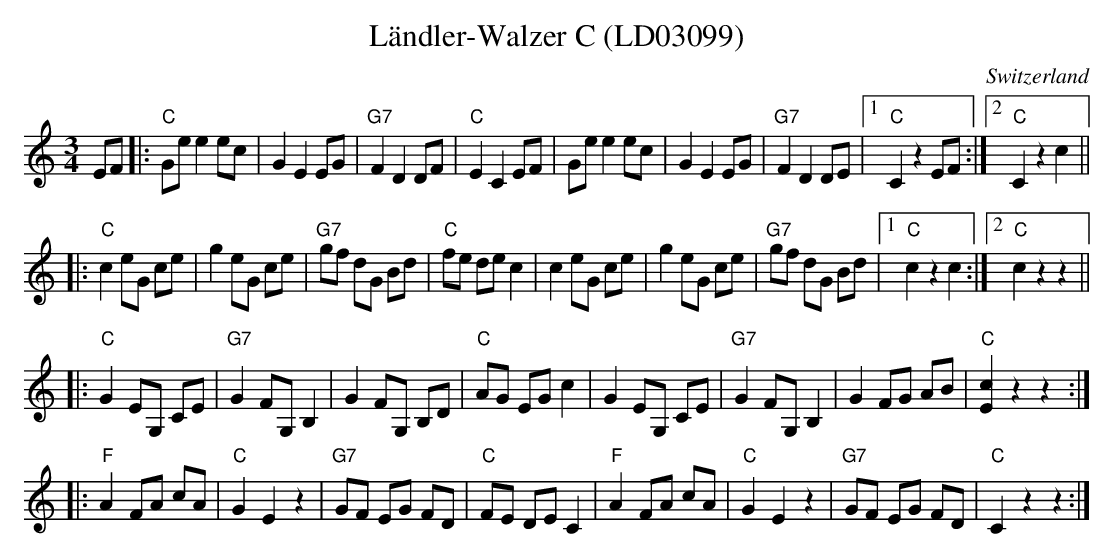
X:1
T:Ländler-Walzer C (LD03099)
O:Switzerland
M:3/4
L:1/8
K:C major
EF |: "C"Ge e2 ec | G2 E2 EG | "G7"F2 D2 DF | "C"E2 C2 EF | Ge e2 ec | G2 E2 EG | "G7"F2 D2 DE |1 "C"C2 z2 EF :|2 "C"C2 z2 c2 ||
|: "C"c2 eG ce | g2 eG ce | "G7"gf dG Bd | "C"fe de c2 | c2 eG ce | g2 eG ce | "G7"gf dG Bd |1 "C"c2 z2 c2 :|2 "C"c2 z2 z2 ||
|: "C"G2 EG, CE | "G7"G2 FG, B,2 | G2 FG, B,D | "C"AG EG c2 | G2 EG, CE | "G7"G2 FG, B,2 | G2 FG AB | "C"[Ec]2 z2 z2 :|
|: "F"A2 FA cA | "C"G2 E2 z2 | "G7"GF EG FD | "C"FE DE C2 | "F"A2 FA cA | "C"G2 E2 z2 | "G7"GF EG FD | "C"C2 z2 z2 :|
